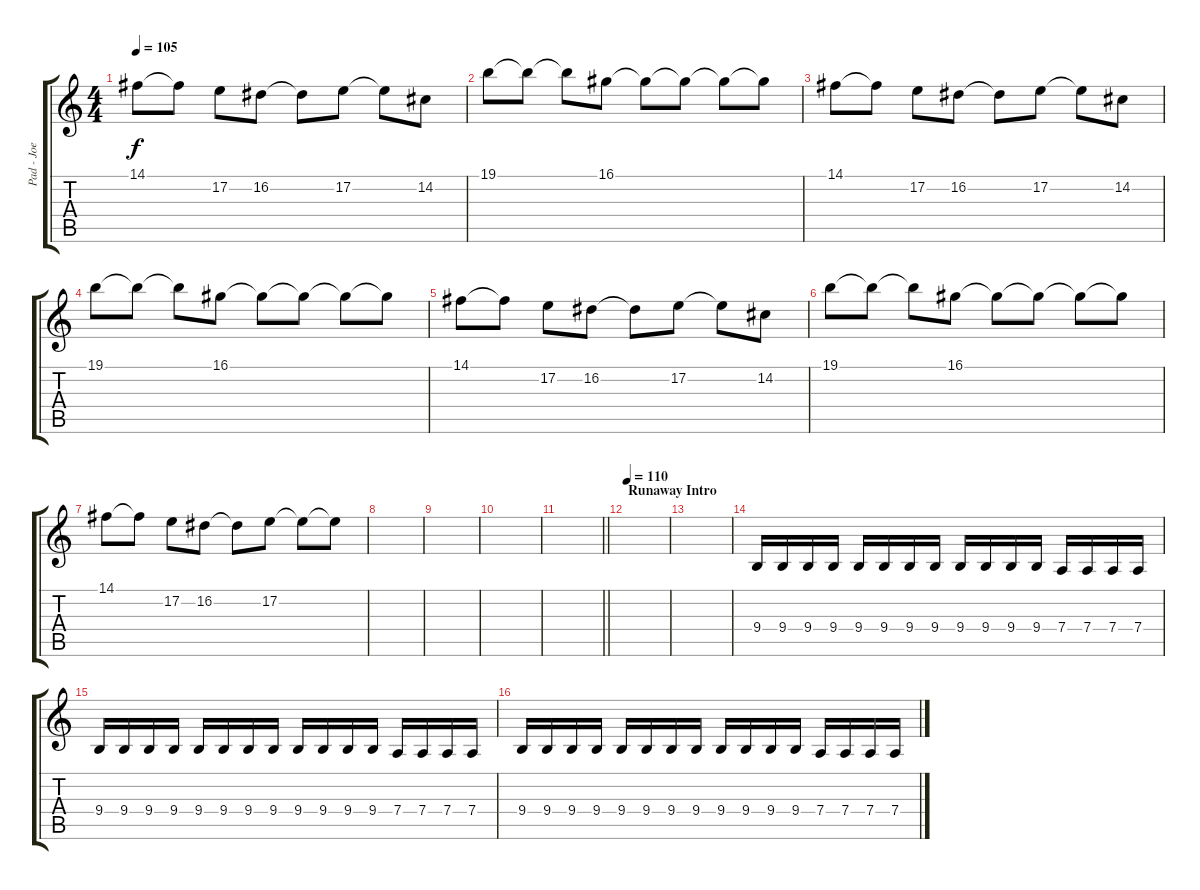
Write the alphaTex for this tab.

\track ("Pad - Joe Hahn" "Pad - Joe ") {instrument vibraphone}
\staff {score tabs}
\tuning (E4 B3 G3 D3 A2 E2) {hide}
\ts (4 4)
\tempo 105
\clef g2
\ks c
14.1.8{dy f} 14.1{t}.8 17.2.8 16.2.8 16.2{t}.8 17.2.8 17.2{t}.8 14.2.8 |
19.1.8 19.1{t}.8 19.1{t}.8 16.1.8 16.1{t}.8 16.1{t}.8 16.1{t}.8 16.1{t}.8 |
14.1.8 14.1{t}.8 17.2.8 16.2.8 16.2{t}.8 17.2.8 17.2{t}.8 14.2.8 |
19.1.8 19.1{t}.8 19.1{t}.8 16.1.8 16.1{t}.8 16.1{t}.8 16.1{t}.8 16.1{t}.8 |
14.1.8 14.1{t}.8 17.2.8 16.2.8 16.2{t}.8 17.2.8 17.2{t}.8 14.2.8 |
19.1.8 19.1{t}.8 19.1{t}.8 16.1.8 16.1{t}.8 16.1{t}.8 16.1{t}.8 16.1{t}.8 |
14.1.8 14.1{t}.8 17.2.8 16.2.8 16.2{t}.8 17.2.8 17.2{t}.8 17.2{t}.8 |
|
|
|
\barLineRight lightlight
|
\section ("" "Runaway Intro")
\tempo 110
|
|
9.4.16{volume 10 instrument electricguitarmuted} 9.4.16 9.4.16 9.4.16 9.4.16 9.4.16 9.4.16 9.4.16 9.4.16 9.4.16 9.4.16 9.4.16 7.4.16 7.4.16 7.4.16 7.4.16 |
9.4.16 9.4.16 9.4.16 9.4.16 9.4.16 9.4.16 9.4.16 9.4.16 9.4.16 9.4.16 9.4.16 9.4.16 7.4.16 7.4.16 7.4.16 7.4.16 |
9.4.16 9.4.16 9.4.16 9.4.16 9.4.16 9.4.16 9.4.16 9.4.16 9.4.16 9.4.16 9.4.16 9.4.16 7.4.16 7.4.16 7.4.16 7.4.16
